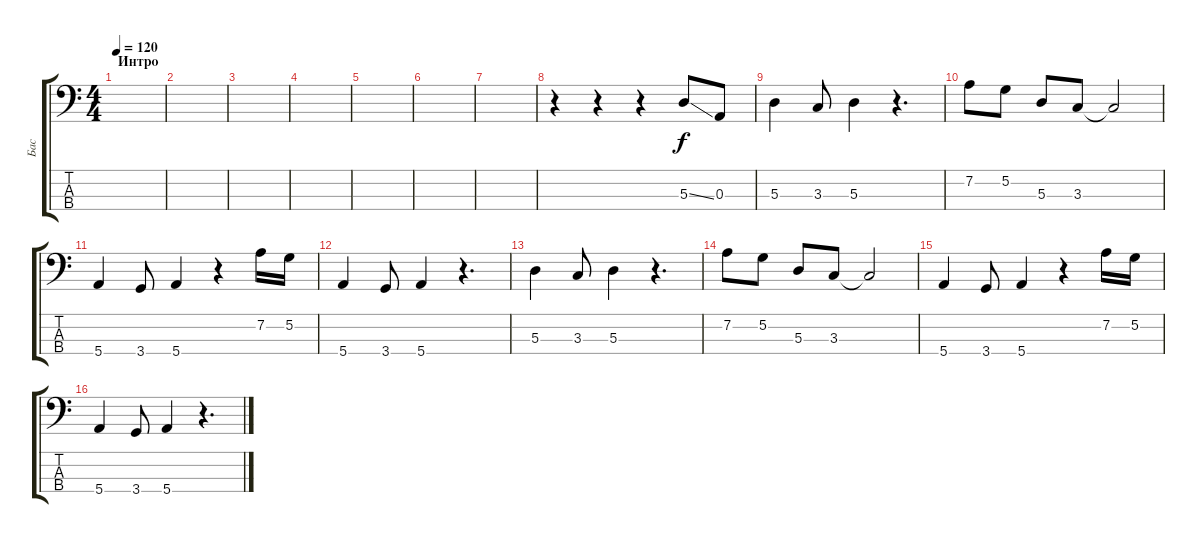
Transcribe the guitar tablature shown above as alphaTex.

\track ("Бас" "Бас") {instrument electricbassfinger}
\staff {score tabs}
\tuning (G2 D2 A1 E1) {hide}
\ts (4 4)
\section ("" "Интро")
\tempo 120
\clef f4
\ks c
|
|
|
|
|
|
|
r.4 r.4 r.4 5.3{ss}.8 0.3.8 |
5.3.4 3.3.8 5.3.4 r.4{d} |
7.2.8 5.2.8 5.3.8 3.3.8 3.3{t}.2 |
5.4.4 3.4.8 5.4.4 r.4 7.2.16 5.2.16 |
5.4.4 3.4.8 5.4.4 r.4{d} |
5.3.4 3.3.8 5.3.4 r.4{d} |
7.2.8 5.2.8 5.3.8 3.3.8 3.3{t}.2 |
5.4.4 3.4.8 5.4.4 r.4 7.2.16 5.2.16 |
5.4.4 3.4.8 5.4.4 r.4{d}
